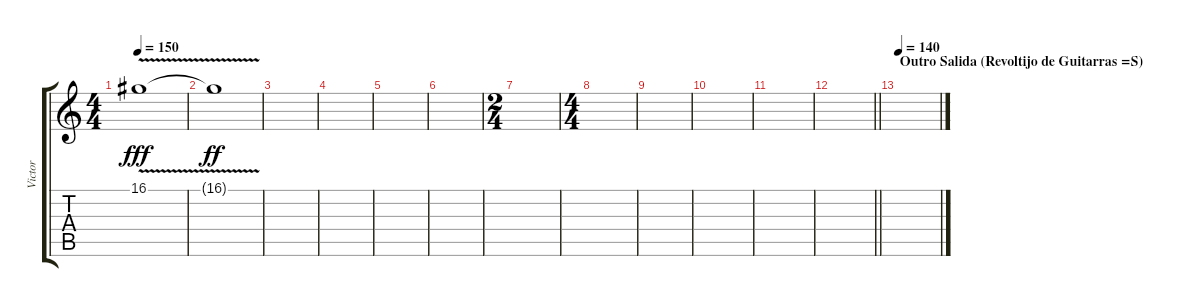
\track ("Victor" "Victor") {instrument lead6voice}
\staff {score tabs}
\tuning (E4 B3 G3 D3 A2 E2) {hide}
\ts (4 4)
\tempo 150
\clef g2
\ks c
16.1{v}.1{dy fff} |
16.1{t}.1{dy ff} |
|
|
|
|
\ts (2 4)
|
\ts (4 4)
|
|
|
|
\barLineRight lightlight
|
\section ("" "Outro Salida (Revoltijo de Guitarras =S)")
\tempo 140
